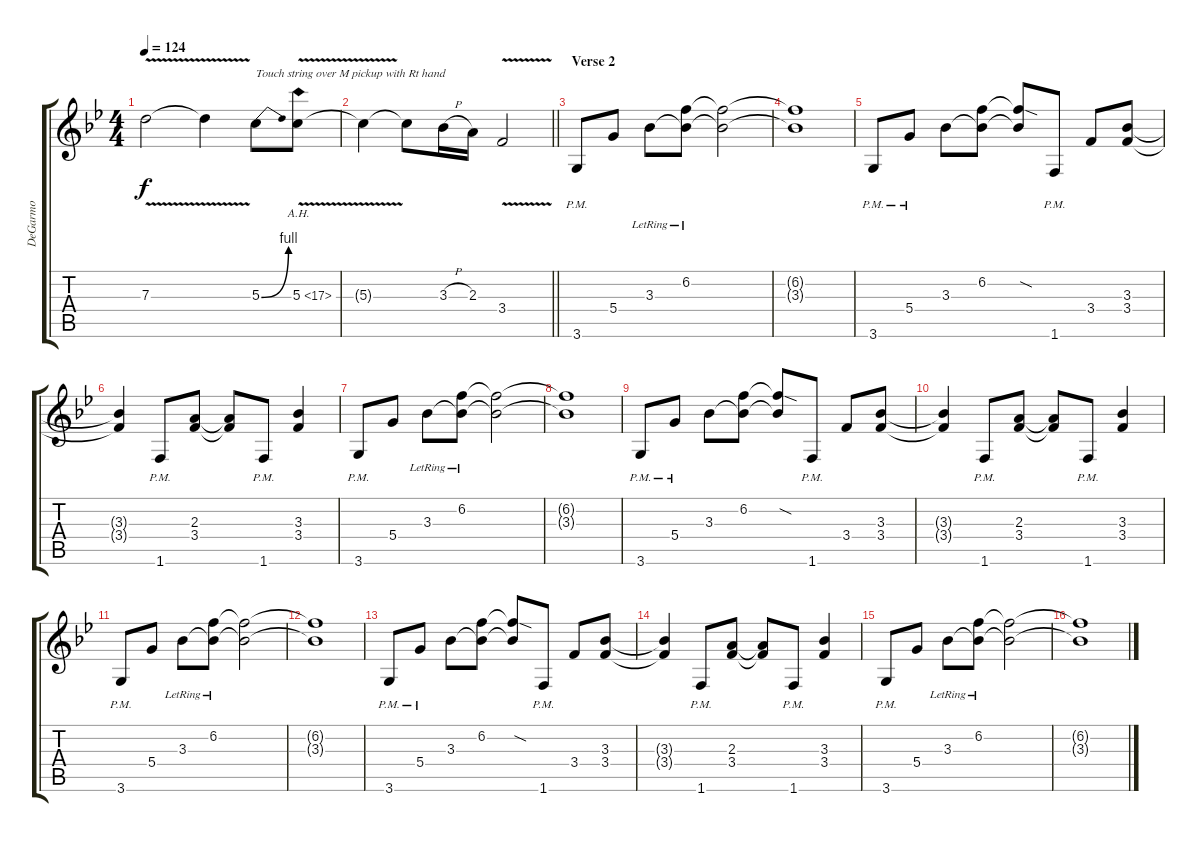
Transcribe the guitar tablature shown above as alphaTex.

\track ("DeGarmo" "DeGarmo") {instrument distortionguitar}
\staff {score tabs}
\tuning (E4 B3 G3 D3 A2 E2) {hide}
\ts (4 4)
\tempo 124
\clef g2
\ks gminor
7.3{v t}.2{dy f} 7.3{v t}.4 5.3{be (bend 0 0 60 4)}.8{txt "Touch string over M pickup with Rt hand"} 5.3{ah 12 v}.8 |
\barLineRight lightlight
5.3{t}.4 5.3{t}.8 3.3{h}.16 2.3.16 3.4{v}.2 |
\section ("" "Verse 2")
3.6{pm}.8{volume 14} 5.4.8 3.3{lr}.8 (6.2{lr} 3.3{t}).8 (6.2{t} 3.3{t}).2 |
(6.2{t} 3.3{t}).1 |
3.6{pm}.8 5.4{pm}.8 3.3.8 (6.2 3.3{t}).8 (6.2{sod t} 3.3{t}).8 1.6{pm}.8 3.4.8 (3.3 3.4).8 |
(3.3{t} 3.4{t}).4 1.6{pm}.8 (2.3 3.4).8 (2.3{t} 3.4{t}).8 1.6{pm}.8 (3.3 3.4).4 |
3.6{pm}.8 5.4.8 3.3{lr}.8 (6.2{lr} 3.3{t}).8 (6.2{t} 3.3{t}).2 |
(6.2{t} 3.3{t}).1 |
3.6{pm}.8 5.4{pm}.8 3.3.8 (6.2 3.3{t}).8 (6.2{sod t} 3.3{t}).8 1.6{pm}.8 3.4.8 (3.3 3.4).8 |
(3.3{t} 3.4{t}).4 1.6{pm}.8 (2.3 3.4).8 (2.3{t} 3.4{t}).8 1.6{pm}.8 (3.3 3.4).4 |
3.6{pm}.8 5.4.8 3.3{lr}.8 (6.2{lr} 3.3{t}).8 (6.2{t} 3.3{t}).2 |
(6.2{t} 3.3{t}).1 |
3.6{pm}.8 5.4{pm}.8 3.3.8 (6.2 3.3{t}).8 (6.2{sod t} 3.3{t}).8 1.6{pm}.8 3.4.8 (3.3 3.4).8 |
(3.3{t} 3.4{t}).4 1.6{pm}.8 (2.3 3.4).8 (2.3{t} 3.4{t}).8 1.6{pm}.8 (3.3 3.4).4 |
3.6{pm}.8 5.4.8 3.3{lr}.8 (6.2{lr} 3.3{t}).8 (6.2{t} 3.3{t}).2 |
(6.2{t} 3.3{t}).1
